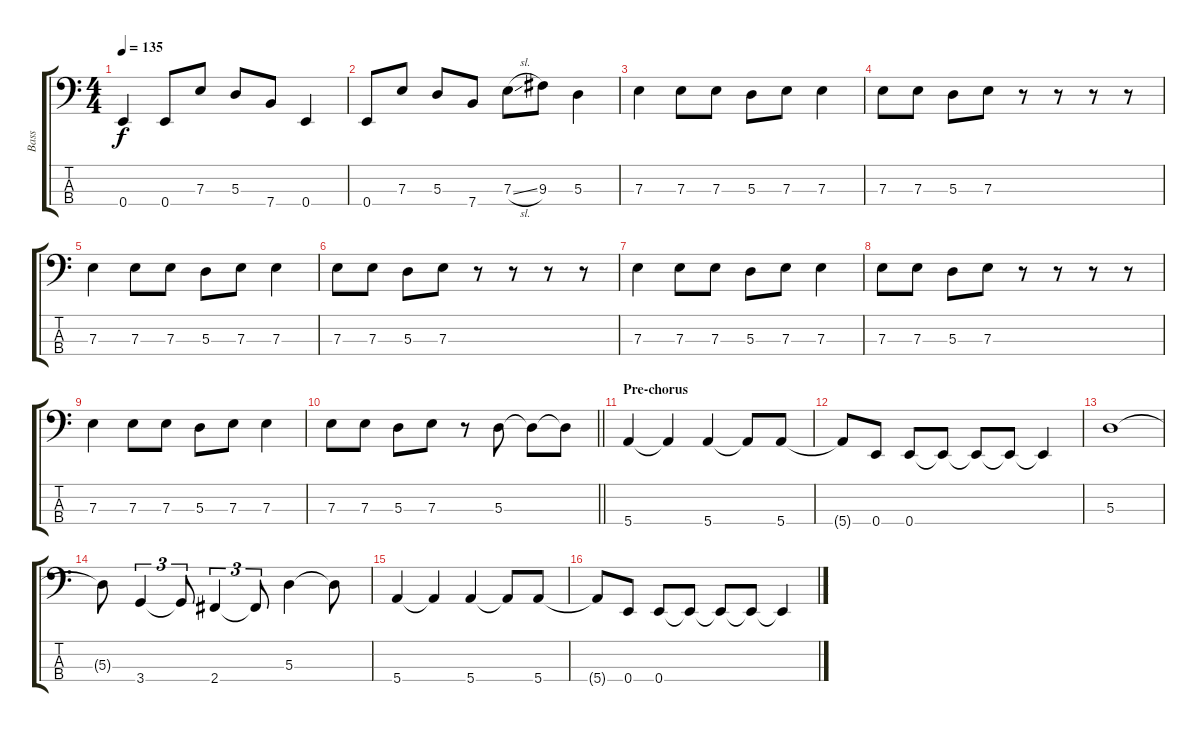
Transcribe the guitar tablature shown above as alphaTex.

\track ("Bass" "Bass") {instrument electricbassfinger}
\staff {score tabs}
\tuning (G2 D2 A1 E1) {hide}
\ts (4 4)
\tempo 135
\clef f4
\ks c
0.4.4{dy f} 0.4.8 7.3.8 5.3.8 7.4.8 0.4.4 |
0.4.8 7.3.8 5.3.8 7.4.8 7.3{sl}.8 9.3.8 5.3.4 |
7.3.4 7.3.8 7.3.8 5.3.8 7.3.8 7.3.4 |
7.3.8 7.3.8 5.3.8 7.3.8 r.8 r.8 r.8 r.8 |
7.3.4 7.3.8 7.3.8 5.3.8 7.3.8 7.3.4 |
7.3.8 7.3.8 5.3.8 7.3.8 r.8 r.8 r.8 r.8 |
7.3.4 7.3.8 7.3.8 5.3.8 7.3.8 7.3.4 |
7.3.8 7.3.8 5.3.8 7.3.8 r.8 r.8 r.8 r.8 |
7.3.4 7.3.8 7.3.8 5.3.8 7.3.8 7.3.4 |
\barLineRight lightlight
7.3.8 7.3.8 5.3.8 7.3.8 r.8 5.3.8 5.3{t}.8 5.3{t}.8 |
\section ("" "Pre-chorus")
5.4.4 5.4{t}.4 5.4.4 5.4{t}.8 5.4.8 |
5.4{t}.8 0.4.8 0.4.8 0.4{t}.8 0.4{t}.8 0.4{t}.8 0.4{t}.4 |
5.3.1 |
5.3{t}.8 3.4.4{tu (3 2)} 3.4{t}.8{tu (3 2)} 2.4.4{tu (3 2)} 2.4{t}.8{tu (3 2)} 5.3.4 5.3{t}.8 |
5.4.4 5.4{t}.4 5.4.4 5.4{t}.8 5.4.8 |
5.4{t}.8 0.4.8 0.4.8 0.4{t}.8 0.4{t}.8 0.4{t}.8 0.4{t}.4
